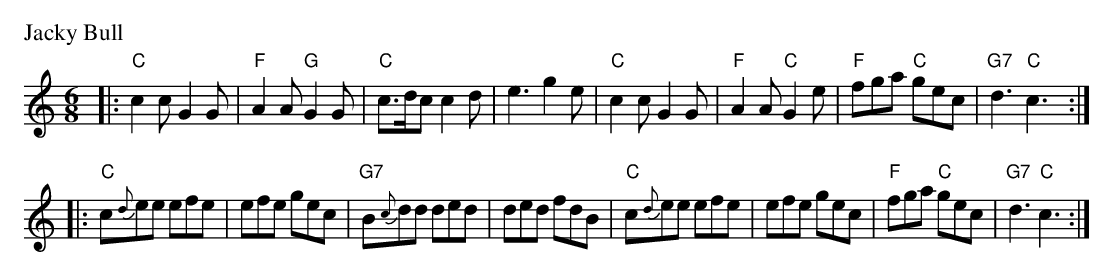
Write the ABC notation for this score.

X:1
P: Jacky Bull
M: 6/8
L: 1/8
K: C
|:"C"c2c    G2G | "F"A2A "G"G2G |  "C"c>dc   c2d |     e3    g2e \
| "C"c2c    G2G | "F"A2A "C"G2e |  "F"fga "C"gec | "G7"d3 "C"c3  :|
|:"C"c{d}ee efe |    efe    gec | "G7"B{c}dd ded |     ded   fdB \
| "C"c{d}ee efe |    efe    gec |  "F"fga "C"gec | "G7"d3 "C"c3  :|
